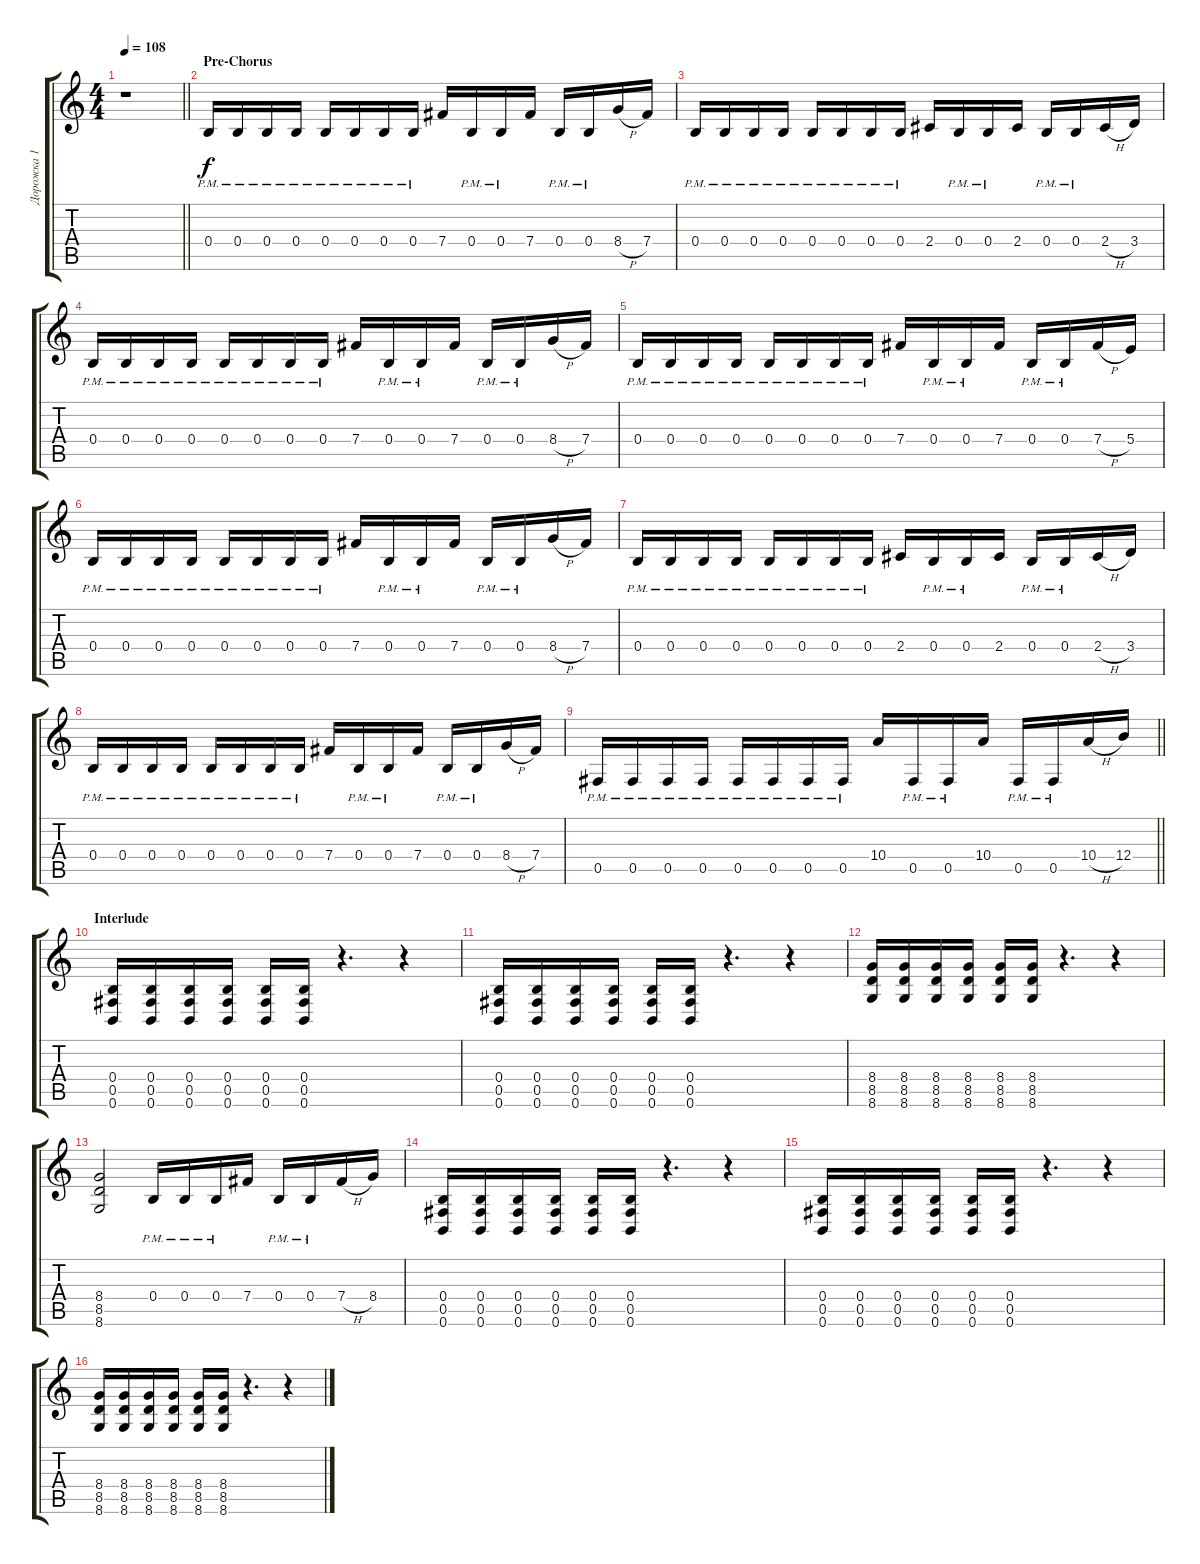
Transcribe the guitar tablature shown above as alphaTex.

\track ("Дорожка 1" "Дорожка 1") {instrument distortionguitar}
\staff {score tabs}
\tuning (Db4 Ab3 E3 B2 Gb2 B1) {hide}
\ts (4 4)
\tempo 108
\clef g2
\barLineRight lightlight
\ks c
r.1{dy f} |
\section ("" "Pre-Chorus")
0.4{pm}.16 0.4{pm}.16 0.4{pm}.16 0.4{pm}.16 0.4{pm}.16 0.4{pm}.16 0.4{pm}.16 0.4{pm}.16 7.4.16 0.4{pm}.16 0.4{pm}.16 7.4.16 0.4{pm}.16 0.4{pm}.16 8.4{h}.16 7.4.16 |
0.4{pm}.16 0.4{pm}.16 0.4{pm}.16 0.4{pm}.16 0.4{pm}.16 0.4{pm}.16 0.4{pm}.16 0.4{pm}.16 2.4.16 0.4{pm}.16 0.4{pm}.16 2.4.16 0.4{pm}.16 0.4{pm}.16 2.4{h}.16 3.4.16 |
0.4{pm}.16 0.4{pm}.16 0.4{pm}.16 0.4{pm}.16 0.4{pm}.16 0.4{pm}.16 0.4{pm}.16 0.4{pm}.16 7.4.16 0.4{pm}.16 0.4{pm}.16 7.4.16 0.4{pm}.16 0.4{pm}.16 8.4{h}.16 7.4.16 |
0.4{pm}.16 0.4{pm}.16 0.4{pm}.16 0.4{pm}.16 0.4{pm}.16 0.4{pm}.16 0.4{pm}.16 0.4{pm}.16 7.4.16 0.4{pm}.16 0.4{pm}.16 7.4.16 0.4{pm}.16 0.4{pm}.16 7.4{h}.16 5.4.16 |
0.4{pm}.16 0.4{pm}.16 0.4{pm}.16 0.4{pm}.16 0.4{pm}.16 0.4{pm}.16 0.4{pm}.16 0.4{pm}.16 7.4.16 0.4{pm}.16 0.4{pm}.16 7.4.16 0.4{pm}.16 0.4{pm}.16 8.4{h}.16 7.4.16 |
0.4{pm}.16 0.4{pm}.16 0.4{pm}.16 0.4{pm}.16 0.4{pm}.16 0.4{pm}.16 0.4{pm}.16 0.4{pm}.16 2.4.16 0.4{pm}.16 0.4{pm}.16 2.4.16 0.4{pm}.16 0.4{pm}.16 2.4{h}.16 3.4.16 |
0.4{pm}.16 0.4{pm}.16 0.4{pm}.16 0.4{pm}.16 0.4{pm}.16 0.4{pm}.16 0.4{pm}.16 0.4{pm}.16 7.4.16 0.4{pm}.16 0.4{pm}.16 7.4.16 0.4{pm}.16 0.4{pm}.16 8.4{h}.16 7.4.16 |
\barLineRight lightlight
0.5{pm}.16 0.5{pm}.16 0.5{pm}.16 0.5{pm}.16 0.5{pm}.16 0.5{pm}.16 0.5{pm}.16 0.5{pm}.16 10.4.16 0.5{pm}.16 0.5{pm}.16 10.4.16 0.5{pm}.16 0.5{pm}.16 10.4{h}.16 12.4.16 |
\section ("" "Interlude")
(0.4 0.5 0.6).16 (0.4 0.5 0.6).16 (0.4 0.5 0.6).16 (0.4 0.5 0.6).16 (0.4 0.5 0.6).16 (0.4 0.5 0.6).16 r.4{d} r.4 |
(0.4 0.5 0.6).16 (0.4 0.5 0.6).16 (0.4 0.5 0.6).16 (0.4 0.5 0.6).16 (0.4 0.5 0.6).16 (0.4 0.5 0.6).16 r.4{d} r.4 |
(8.4 8.5 8.6).16 (8.4 8.5 8.6).16 (8.4 8.5 8.6).16 (8.4 8.5 8.6).16 (8.4 8.5 8.6).16 (8.4 8.5 8.6).16 r.4{d} r.4 |
(8.4 8.5 8.6).2 0.4{pm}.16 0.4{pm}.16 0.4{pm}.16 7.4.16 0.4{pm}.16 0.4{pm}.16 7.4{h}.16 8.4.16 |
(0.4 0.5 0.6).16 (0.4 0.5 0.6).16 (0.4 0.5 0.6).16 (0.4 0.5 0.6).16 (0.4 0.5 0.6).16 (0.4 0.5 0.6).16 r.4{d} r.4 |
(0.4 0.5 0.6).16 (0.4 0.5 0.6).16 (0.4 0.5 0.6).16 (0.4 0.5 0.6).16 (0.4 0.5 0.6).16 (0.4 0.5 0.6).16 r.4{d} r.4 |
(8.4 8.5 8.6).16 (8.4 8.5 8.6).16 (8.4 8.5 8.6).16 (8.4 8.5 8.6).16 (8.4 8.5 8.6).16 (8.4 8.5 8.6).16 r.4{d} r.4
